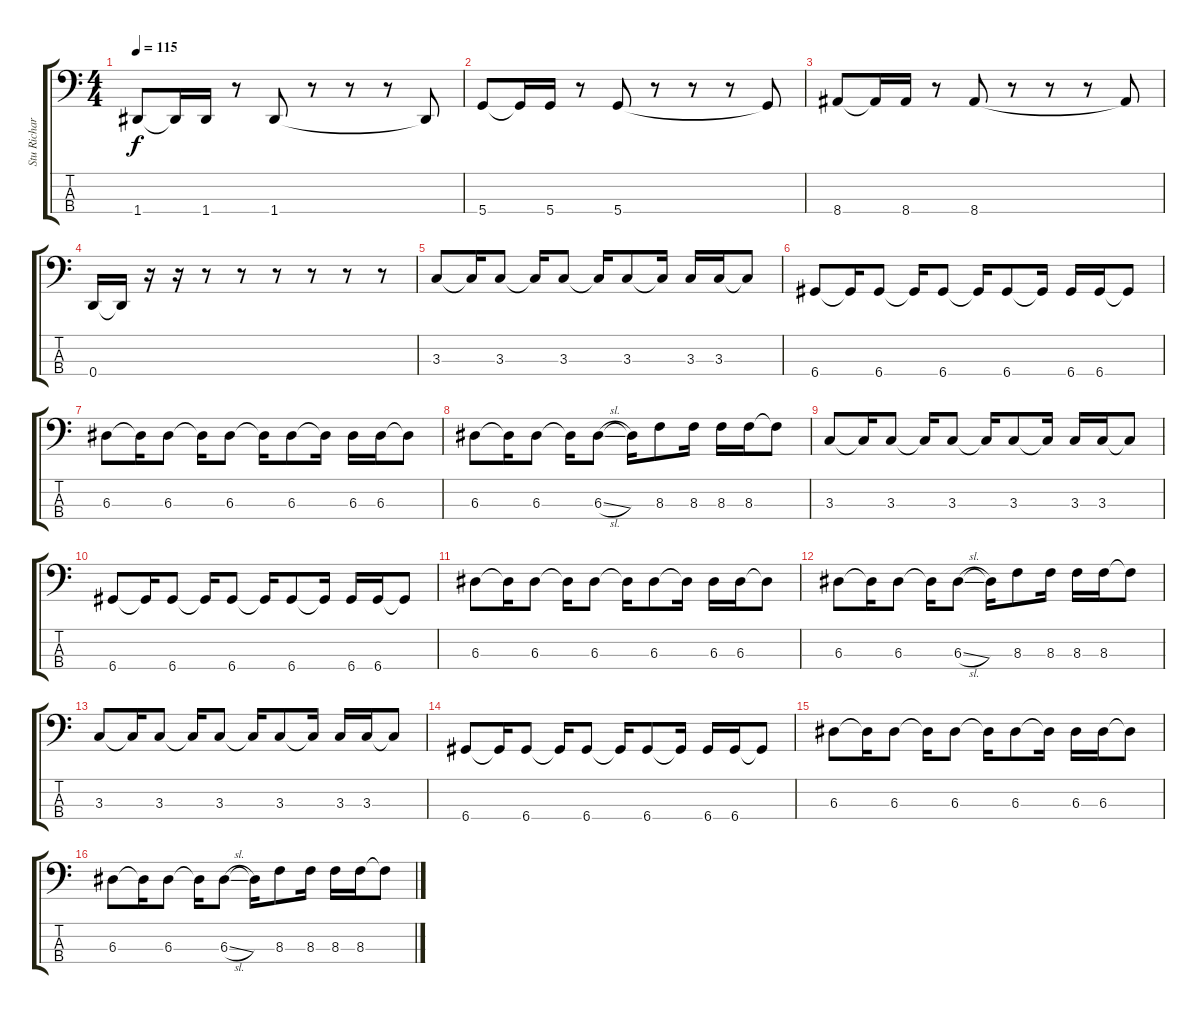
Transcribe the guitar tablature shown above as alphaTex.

\track ("Stu Richardson" "Stu Richar") {instrument electricbassfinger}
\staff {score tabs}
\tuning (G2 D2 A1 D1) {hide}
\ts (4 4)
\tempo 115
\clef f4
\ks c
1.4.8{dy f} 1.4{t}.16 1.4.16 r.8 1.4.8 r.8 r.8 r.8 1.4{t}.8 |
5.4.8 5.4{t}.16 5.4.16 r.8 5.4.8 r.8 r.8 r.8 5.4{t}.8 |
8.4.8 8.4{t}.16 8.4.16 r.8 8.4.8 r.8 r.8 r.8 8.4{t}.8 |
0.4.16 0.4{t}.16 r.16 r.16 r.8 r.8 r.8 r.8 r.8 r.8 |
3.3.8 3.3{t}.16 3.3.8 3.3{t}.16 3.3.8 3.3{t}.16 3.3.8 3.3{t}.16 3.3.16 3.3.16 3.3{t}.8 |
6.4.8 6.4{t}.16 6.4.8 6.4{t}.16 6.4.8 6.4{t}.16 6.4.8 6.4{t}.16 6.4.16 6.4.16 6.4{t}.8 |
6.3.8 6.3{t}.16 6.3.8 6.3{t}.16 6.3.8 6.3{t}.16 6.3.8 6.3{t}.16 6.3.16 6.3.16 6.3{t}.8 |
6.3.8 6.3{t}.16 6.3.8 6.3{t}.16 6.3{sl}.8 6.3{t}.16 8.3.8 8.3.16 8.3.16 8.3.16 8.3{t}.8 |
3.3.8 3.3{t}.16 3.3.8 3.3{t}.16 3.3.8 3.3{t}.16 3.3.8 3.3{t}.16 3.3.16 3.3.16 3.3{t}.8 |
6.4.8 6.4{t}.16 6.4.8 6.4{t}.16 6.4.8 6.4{t}.16 6.4.8 6.4{t}.16 6.4.16 6.4.16 6.4{t}.8 |
6.3.8 6.3{t}.16 6.3.8 6.3{t}.16 6.3.8 6.3{t}.16 6.3.8 6.3{t}.16 6.3.16 6.3.16 6.3{t}.8 |
6.3.8 6.3{t}.16 6.3.8 6.3{t}.16 6.3{sl}.8 6.3{t}.16 8.3.8 8.3.16 8.3.16 8.3.16 8.3{t}.8 |
3.3.8 3.3{t}.16 3.3.8 3.3{t}.16 3.3.8 3.3{t}.16 3.3.8 3.3{t}.16 3.3.16 3.3.16 3.3{t}.8 |
6.4.8 6.4{t}.16 6.4.8 6.4{t}.16 6.4.8 6.4{t}.16 6.4.8 6.4{t}.16 6.4.16 6.4.16 6.4{t}.8 |
6.3.8 6.3{t}.16 6.3.8 6.3{t}.16 6.3.8 6.3{t}.16 6.3.8 6.3{t}.16 6.3.16 6.3.16 6.3{t}.8 |
6.3.8 6.3{t}.16 6.3.8 6.3{t}.16 6.3{sl}.8 6.3{t}.16 8.3.8 8.3.16 8.3.16 8.3.16 8.3{t}.8
